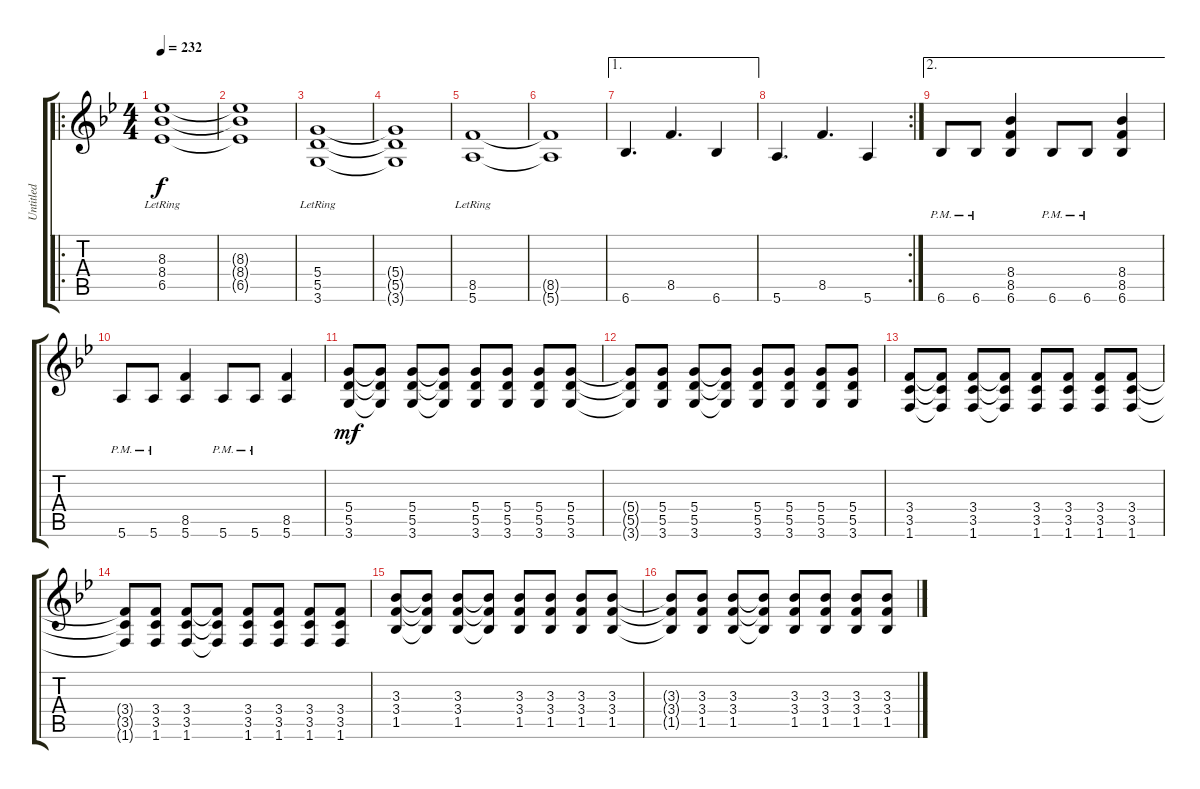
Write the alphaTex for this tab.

\track ("Untitled" "Untitled") {mute instrument acousticguitarsteel}
\staff {score tabs}
\tuning (E4 B3 G3 D3 A2 E2) {hide}
\ro
\ts (4 4)
\tempo 232
\clef g2
\ks bb
(8.3{lr} 8.4{lr} 6.5{lr}).1{dy f instrument acousticguitarsteel} |
(8.3{t} 8.4{t} 6.5{t}).1 |
(5.4{lr} 5.5{lr} 3.6{lr}).1 |
(5.4{t} 5.5{t} 3.6{t}).1 |
(8.5{lr} 5.6{lr}).1 |
(8.5{t} 5.6{t}).1 |
\ae 1
6.6.4{d} 8.5.4{d} 6.6.4 |
\rc 2
5.6.4{d} 8.5.4{d} 5.6.4 |
\ae 2
6.6{pm}.8 6.6{pm}.8 (8.4 8.5 6.6).4 6.6{pm}.8 6.6{pm}.8 (8.4 8.5 6.6).4 |
5.6{pm}.8 5.6{pm}.8 (8.5 5.6).4 5.6{pm}.8 5.6{pm}.8 (8.5 5.6).4 |
(5.4 5.5 3.6).8{dy mf} (5.4{t} 5.5{t} 3.6{t}).8 (5.4 5.5 3.6).8 (5.4{t} 5.5{t} 3.6{t}).8 (5.4 5.5 3.6).8 (5.4 5.5 3.6).8 (5.4 5.5 3.6).8 (5.4 5.5 3.6).8 |
(5.4{t} 5.5{t} 3.6{t}).8 (5.4 5.5 3.6).8 (5.4 5.5 3.6).8 (5.4{t} 5.5{t} 3.6{t}).8 (5.4 5.5 3.6).8 (5.4 5.5 3.6).8 (5.4 5.5 3.6).8 (5.4 5.5 3.6).8 |
(3.4 3.5 1.6).8 (3.4{t} 3.5{t} 1.6{t}).8 (3.4 3.5 1.6).8 (3.4{t} 3.5{t} 1.6{t}).8 (3.4 3.5 1.6).8 (3.4 3.5 1.6).8 (3.4 3.5 1.6).8 (3.4 3.5 1.6).8 |
(3.4{t} 3.5{t} 1.6{t}).8 (3.4 3.5 1.6).8 (3.4 3.5 1.6).8 (3.4{t} 3.5{t} 1.6{t}).8 (3.4 3.5 1.6).8 (3.4 3.5 1.6).8 (3.4 3.5 1.6).8 (3.4 3.5 1.6).8 |
(3.3 3.4 1.5).8 (3.3{t} 3.4{t} 1.5{t}).8 (3.3 3.4 1.5).8 (3.3{t} 3.4{t} 1.5{t}).8 (3.3 3.4 1.5).8 (3.3 3.4 1.5).8 (3.3 3.4 1.5).8 (3.3 3.4 1.5).8 |
(3.3{t} 3.4{t} 1.5{t}).8 (3.3 3.4 1.5).8 (3.3 3.4 1.5).8 (3.3{t} 3.4{t} 1.5{t}).8 (3.3 3.4 1.5).8 (3.3 3.4 1.5).8 (3.3 3.4 1.5).8 (3.3 3.4 1.5).8
